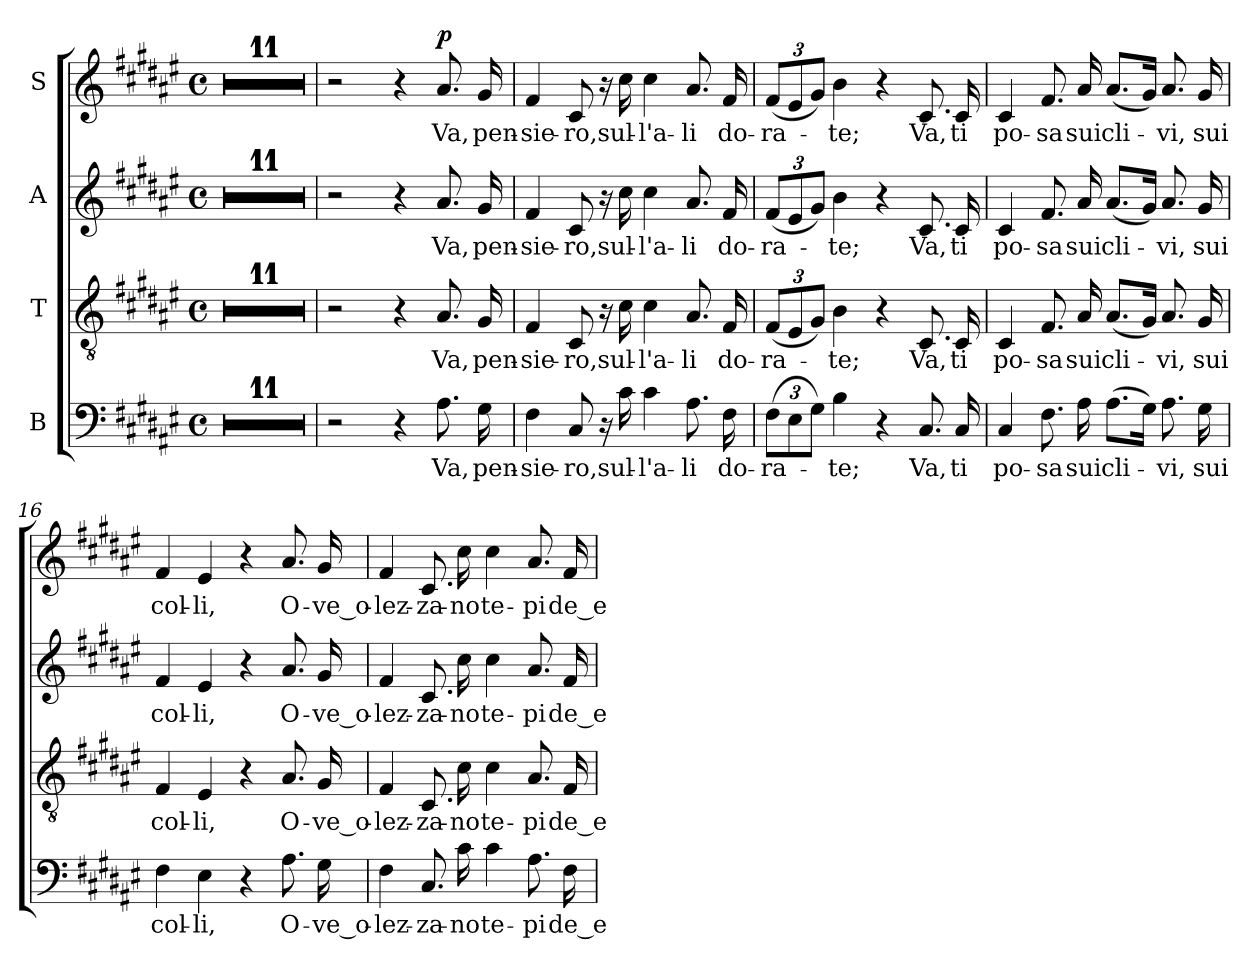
**kern	**text	**kern	**text	**kern	**text	**kern	**text	**dynam
*part4	*part4	*part3	*part3	*part2	*part2	*part1	*part1	*part1
*staff4	*staff4	*staff3	*staff3	*staff2	*staff2	*staff1	*staff1	*staff1
*I"B	*	*I"T	*	*I"A	*	*I"S	*	*
*clefF4	*	*clefGv2	*	*clefG2	*	*clefG2	*	*
*k[f#c#g#d#a#e#]	*	*k[f#c#g#d#a#e#]	*	*k[f#c#g#d#a#e#]	*	*k[f#c#g#d#a#e#]	*	*
*M4/4	*	*M4/4	*	*M4/4	*	*M4/4	*	*
*met(c)	*	*met(c)	*	*met(c)	*	*met(c)	*	*
=1	=1	=1	=1	=1	=1	=1	=1	=1
1r	.	1r	.	1r	.	1r	.	.
=2	=2	=2	=2	=2	=2	=2	=2	=2
1r	.	1r	.	1r	.	1r	.	.
=3	=3	=3	=3	=3	=3	=3	=3	=3
1r	.	1r	.	1r	.	1r	.	.
=4	=4	=4	=4	=4	=4	=4	=4	=4
1r	.	1r	.	1r	.	1r	.	.
=5	=5	=5	=5	=5	=5	=5	=5	=5
1r	.	1r	.	1r	.	1r	.	.
=6	=6	=6	=6	=6	=6	=6	=6	=6
1r	.	1r	.	1r	.	1r	.	.
=7	=7	=7	=7	=7	=7	=7	=7	=7
1r	.	1r	.	1r	.	1r	.	.
=8	=8	=8	=8	=8	=8	=8	=8	=8
1r	.	1r	.	1r	.	1r	.	.
=9	=9	=9	=9	=9	=9	=9	=9	=9
1r	.	1r	.	1r	.	1r	.	.
=10	=10	=10	=10	=10	=10	=10	=10	=10
1r	.	1r	.	1r	.	1r	.	.
=11	=11	=11	=11	=11	=11	=11	=11	=11
1r	.	1r	.	1r	.	1r	.	.
=12	=12	=12	=12	=12	=12	=12	=12	=12
2r	.	2r	.	2r	.	2r	.	.
4r	.	4r	.	4r	.	4r	.	.
!	!LO:LY:b	!	!LO:LY:b	!	!LO:LY:b	!	!LO:LY:b	!LO:DY:a
8.A#\	Va,	8.A#/	Va,	8.a#/	Va,	8.a#/	Va,	p
!	!LO:LY:b	!	!LO:LY:b	!	!LO:LY:b	!	!LO:LY:b	!
16G#\	pen-	16G#/	pen-	16g#/	pen-	16g#/	pen-	.
=13	=13	=13	=13	=13	=13	=13	=13	=13
!	!LO:LY:b	!	!LO:LY:b	!	!LO:LY:b	!	!LO:LY:b	!
4F#\	-sie-	4F#/	-sie-	4f#/	-sie-	4f#/	-sie-	.
!	!LO:LY:b	!	!LO:LY:b	!	!LO:LY:b	!	!LO:LY:b	!
8C#/	-ro,	8C#/	-ro,	8c#/	-ro,	8c#/	-ro,	.
16r	.	16r	.	16r	.	16r	.	.
!	!LO:LY:b	!	!LO:LY:b	!	!LO:LY:b	!	!LO:LY:b	!
16c#\	sul-	16c#\	sul-	16cc#\	sul-	16cc#\	sul-	.
!	!LO:LY:b	!	!LO:LY:b	!	!LO:LY:b	!	!LO:LY:b	!
4c#\	-l'a-	4c#\	-l'a-	4cc#\	-l'a-	4cc#\	-l'a-	.
!	!LO:LY:b	!	!LO:LY:b	!	!LO:LY:b	!	!LO:LY:b	!
8.A#\	-li	8.A#/	-li	8.a#/	-li	8.a#/	-li	.
!	!LO:LY:b	!	!LO:LY:b	!	!LO:LY:b	!	!LO:LY:b	!
16F#\	do-	16F#/	do-	16f#/	do-	16f#/	do-	.
=14	=14	=14	=14	=14	=14	=14	=14	=14
*Xbrackettup	*	*	*	*	*	*	*	*
!	!LO:LY:b	!	!	!	!	!	!	!
*	*	*Xbrackettup	*	*	*	*	*	*
!	!	!	!LO:LY:b	!	!	!	!	!
*	*	*	*	*Xbrackettup	*	*	*	*
!	!	!	!	!	!LO:LY:b	!	!	!
*	*	*	*	*	*	*Xbrackettup	*	*
!	!	!	!	!	!	!	!LO:LY:b	!
(>12F#\L	-ra-	(<12F#/L	-ra-	(<12f#/L	-ra-	(<12f#/L	-ra-	.
12E#\	.	12E#/	.	12e#/	.	12e#/	.	.
12G#\J)	.	12G#/J)	.	12g#/J)	.	12g#/J)	.	.
!	!LO:LY:b	!	!LO:LY:b	!	!LO:LY:b	!	!LO:LY:b	!
4B\	-te;	4B\	-te;	4b\	-te;	4b\	-te;	.
4r	.	4r	.	4r	.	4r	.	.
!	!LO:LY:b	!	!LO:LY:b	!	!LO:LY:b	!	!LO:LY:b	!
8.C#/	Va,	8.C#/	Va,	8.c#/	Va,	8.c#/	Va,	.
!	!LO:LY:b	!	!LO:LY:b	!	!LO:LY:b	!	!LO:LY:b	!
16C#/	ti	16C#/	ti	16c#/	ti	16c#/	ti	.
=15	=15	=15	=15	=15	=15	=15	=15	=15
!	!LO:LY:b	!	!LO:LY:b	!	!LO:LY:b	!	!LO:LY:b	!
4C#/	po-	4C#/	po-	4c#/	po-	4c#/	po-	.
!	!LO:LY:b	!	!LO:LY:b	!	!LO:LY:b	!	!LO:LY:b	!
8.F#\	-sa	8.F#/	-sa	8.f#/	-sa	8.f#/	-sa	.
!	!LO:LY:b	!	!LO:LY:b	!	!LO:LY:b	!	!LO:LY:b	!
16A#\	sui	16A#/	sui	16a#/	sui	16a#/	sui	.
!	!LO:LY:b	!	!LO:LY:b	!	!LO:LY:b	!	!LO:LY:b	!
(>8.A#\L	cli-	(<8.A#/L	cli-	(<8.a#/L	cli-	(<8.a#/L	cli-	.
16G#\Jk)	.	16G#/Jk)	.	16g#/Jk)	.	16g#/Jk)	.	.
!	!LO:LY:b	!	!LO:LY:b	!	!LO:LY:b	!	!LO:LY:b	!
8.A#\	-vi,	8.A#/	-vi,	8.a#/	-vi,	8.a#/	-vi,	.
!	!LO:LY:b	!	!LO:LY:b	!	!LO:LY:b	!	!LO:LY:b	!
16G#\	sui	16G#/	sui	16g#/	sui	16g#/	sui	.
!!LO:LB:g=z
=16	=16	=16	=16	=16	=16	=16	=16	=16
!	!LO:LY:b	!	!LO:LY:b	!	!LO:LY:b	!	!LO:LY:b	!
4F#\	col-	4F#/	col-	4f#/	col-	4f#/	col-	.
!	!LO:LY:b	!	!LO:LY:b	!	!LO:LY:b	!	!LO:LY:b	!
4E#\	-li,	4E#/	-li,	4e#/	-li,	4e#/	-li,	.
4r	.	4r	.	4r	.	4r	.	.
!	!LO:LY:b	!	!LO:LY:b	!	!LO:LY:b	!	!LO:LY:b	!
8.A#\	O-	8.A#/	O-	8.a#/	O-	8.a#/	O-	.
!	!LO:LY:b	!	!LO:LY:b	!	!LO:LY:b	!	!LO:LY:b	!
16G#\	-ve_o-	16G#/	-ve_o-	16g#/	-ve_o-	16g#/	-ve_o-	.
=17	=17	=17	=17	=17	=17	=17	=17	=17
!	!LO:LY:b	!	!LO:LY:b	!	!LO:LY:b	!	!LO:LY:b	!
4F#\	-lez-	4F#/	-lez-	4f#/	-lez-	4f#/	-lez-	.
!	!LO:LY:b	!	!LO:LY:b	!	!LO:LY:b	!	!LO:LY:b	!
8.C#/	-za-	8.C#/	-za-	8.c#/	-za-	8.c#/	-za-	.
!	!LO:LY:b	!	!LO:LY:b	!	!LO:LY:b	!	!LO:LY:b	!
16c#\	-no	16c#\	-no	16cc#\	-no	16cc#\	-no	.
!	!LO:LY:b	!	!LO:LY:b	!	!LO:LY:b	!	!LO:LY:b	!
4c#\	te-	4c#\	te-	4cc#\	te-	4cc#\	te-	.
!	!LO:LY:b	!	!LO:LY:b	!	!LO:LY:b	!	!LO:LY:b	!
8.A#\	-pi	8.A#/	-pi	8.a#/	-pi	8.a#/	-pi	.
!	!LO:LY:b	!	!LO:LY:b	!	!LO:LY:b	!	!LO:LY:b	!
16F#\	de_e	16F#/	de_e	16f#/	de_e	16f#/	de_e	.
=	=	=	=	=	=	=	=	=
*-	*-	*-	*-	*-	*-	*-	*-	*-
